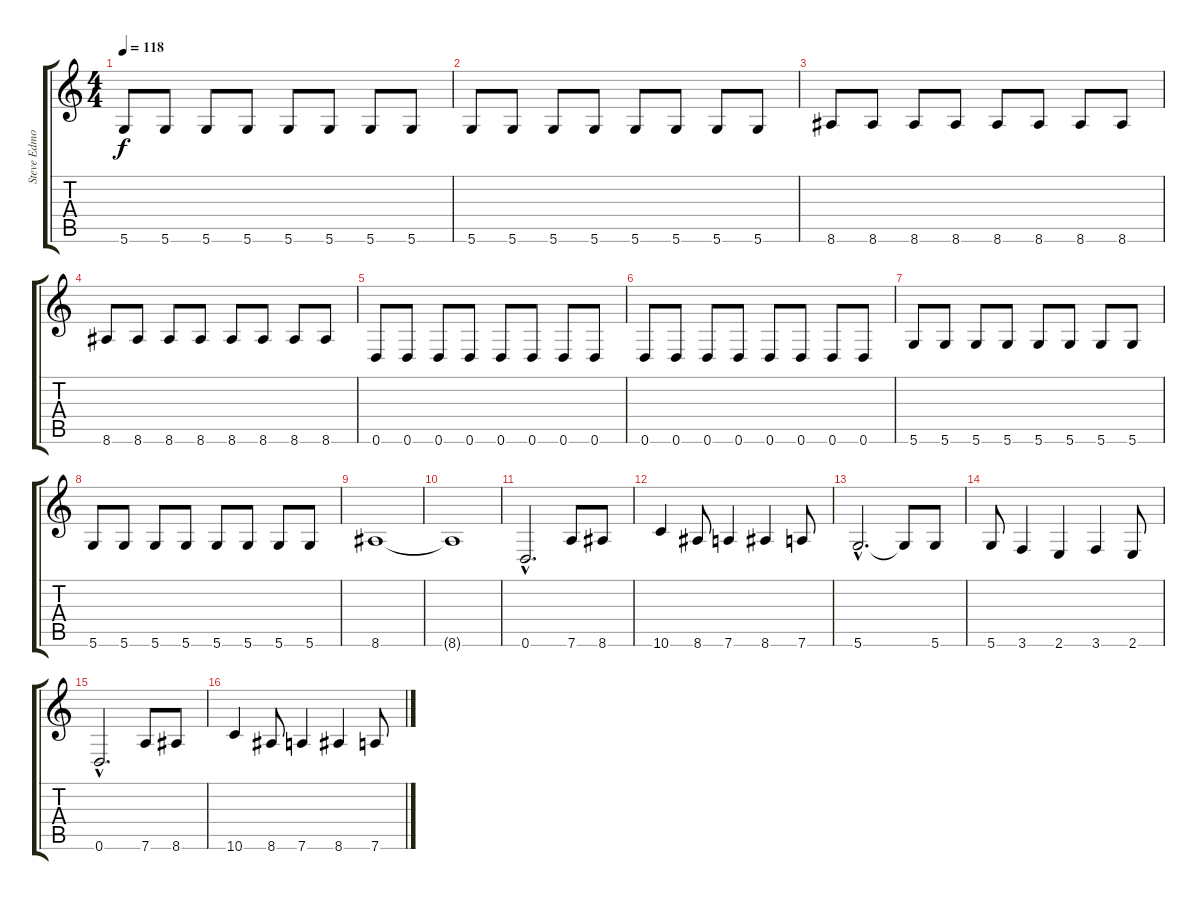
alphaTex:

\track ("Steve Edmondson" "Steve Edmo") {instrument electricbassfinger}
\staff {score tabs}
\tuning (D4 A3 F3 C3 G2 D2) {hide}
\ts (4 4)
\tempo 118
\clef g2
\ks c
5.6.8{dy f} 5.6.8 5.6.8 5.6.8 5.6.8 5.6.8 5.6.8 5.6.8 |
5.6.8 5.6.8 5.6.8 5.6.8 5.6.8 5.6.8 5.6.8 5.6.8 |
8.6.8 8.6.8 8.6.8 8.6.8 8.6.8 8.6.8 8.6.8 8.6.8 |
8.6.8 8.6.8 8.6.8 8.6.8 8.6.8 8.6.8 8.6.8 8.6.8 |
0.6.8 0.6.8 0.6.8 0.6.8 0.6.8 0.6.8 0.6.8 0.6.8 |
0.6.8 0.6.8 0.6.8 0.6.8 0.6.8 0.6.8 0.6.8 0.6.8 |
5.6.8 5.6.8 5.6.8 5.6.8 5.6.8 5.6.8 5.6.8 5.6.8 |
5.6.8 5.6.8 5.6.8 5.6.8 5.6.8 5.6.8 5.6.8 5.6.8 |
8.6.1 |
8.6{t}.1 |
0.6{hac}.2{d} 7.6.8 8.6.8 |
10.6.4 8.6.8 7.6.4 8.6.4 7.6.8 |
5.6{hac}.2{d} 5.6{t}.8 5.6.8 |
5.6.8 3.6.4 2.6.4 3.6.4 2.6.8 |
0.6{hac}.2{d} 7.6.8 8.6.8 |
10.6.4 8.6.8 7.6.4 8.6.4 7.6.8
